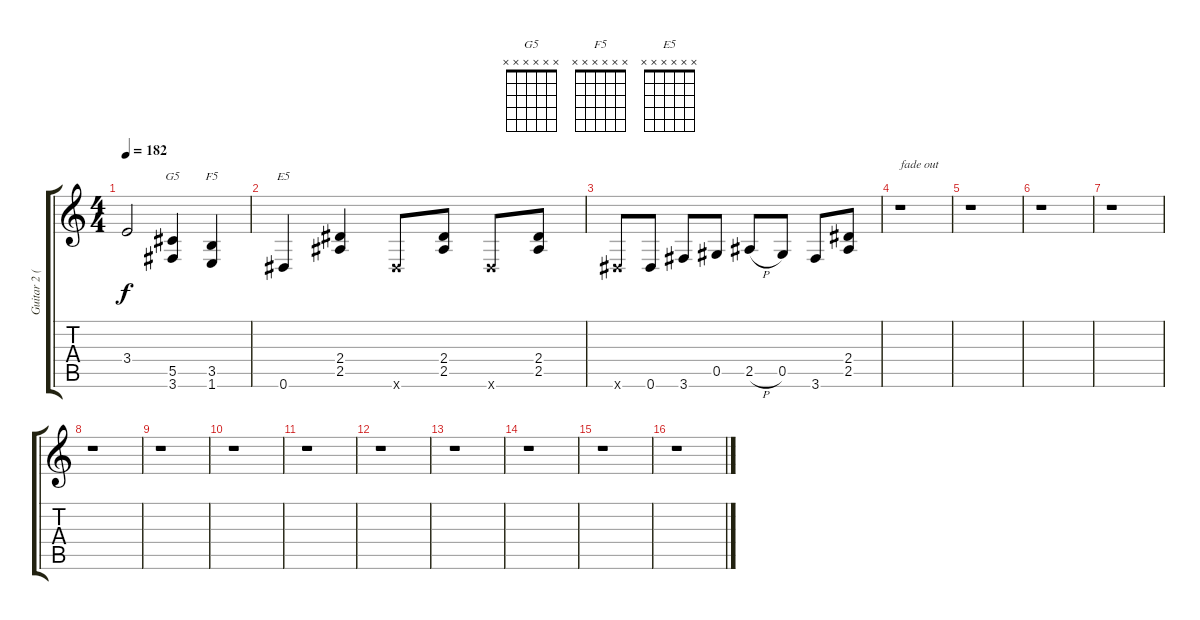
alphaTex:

\track ("Guitar 2 (Slash)" "Guitar 2 (") {instrument overdrivenguitar}
\staff {score tabs}
\tuning (Eb4 Bb3 Gb3 Db3 Ab2 Eb2) {hide}
\chord ("G5" x x x x x x)
\chord ("F5" x x x x x x)
\chord ("E5" x x x x x x)
\ts (4 4)
\tempo 182
\clef g2
\ks c
3.4{t}.2{dy f} (5.5 3.6).4{ch "G5"} (3.5 1.6).4{ch "F5"} |
0.6.4{ch "E5" volume 0} (2.4 2.5).4 0.6{x}.8 (2.4 2.5).8 0.6{x}.8 (2.4 2.5).8 |
0.6{x}.8 0.6.8 3.6.8 0.5.8 2.5{h}.8 0.5.8 3.6.8 (2.4 2.5).8 |
r.1{txt "fade out"} |
r.1 |
r.1 |
r.1 |
r.1 |
r.1 |
r.1 |
r.1 |
r.1 |
r.1 |
r.1 |
r.1 |
r.1
